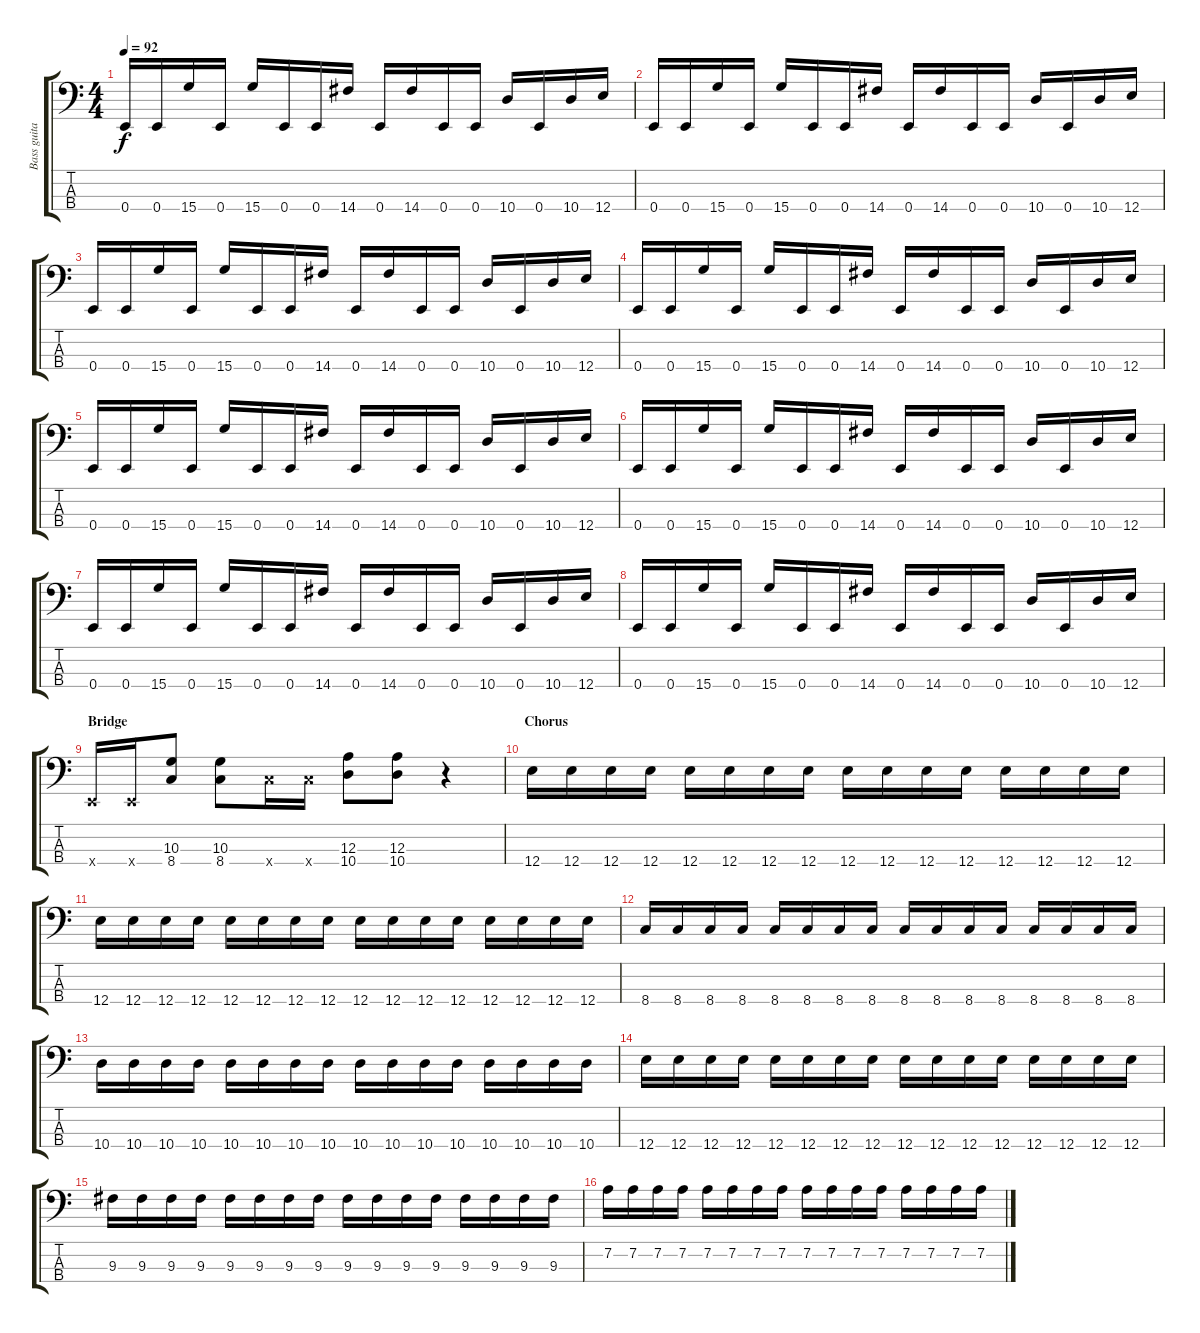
\track ("Bass guitar" "Bass guita") {instrument electricbassfinger}
\staff {score tabs}
\tuning (G2 D2 A1 E1) {hide}
\ts (4 4)
\tempo 92
\clef f4
\ks c
0.4.16{dy f} 0.4.16 15.4.16 0.4.16 15.4.16 0.4.16 0.4.16 14.4.16 0.4.16 14.4.16 0.4.16 0.4.16 10.4.16 0.4.16 10.4.16 12.4.16 |
0.4.16 0.4.16 15.4.16 0.4.16 15.4.16 0.4.16 0.4.16 14.4.16 0.4.16 14.4.16 0.4.16 0.4.16 10.4.16 0.4.16 10.4.16 12.4.16 |
0.4.16 0.4.16 15.4.16 0.4.16 15.4.16 0.4.16 0.4.16 14.4.16 0.4.16 14.4.16 0.4.16 0.4.16 10.4.16 0.4.16 10.4.16 12.4.16 |
0.4.16 0.4.16 15.4.16 0.4.16 15.4.16 0.4.16 0.4.16 14.4.16 0.4.16 14.4.16 0.4.16 0.4.16 10.4.16 0.4.16 10.4.16 12.4.16 |
0.4.16 0.4.16 15.4.16 0.4.16 15.4.16 0.4.16 0.4.16 14.4.16 0.4.16 14.4.16 0.4.16 0.4.16 10.4.16 0.4.16 10.4.16 12.4.16 |
0.4.16 0.4.16 15.4.16 0.4.16 15.4.16 0.4.16 0.4.16 14.4.16 0.4.16 14.4.16 0.4.16 0.4.16 10.4.16 0.4.16 10.4.16 12.4.16 |
0.4.16 0.4.16 15.4.16 0.4.16 15.4.16 0.4.16 0.4.16 14.4.16 0.4.16 14.4.16 0.4.16 0.4.16 10.4.16 0.4.16 10.4.16 12.4.16 |
0.4.16 0.4.16 15.4.16 0.4.16 15.4.16 0.4.16 0.4.16 14.4.16 0.4.16 14.4.16 0.4.16 0.4.16 10.4.16 0.4.16 10.4.16 12.4.16 |
\section ("" "Bridge")
0.4{x}.16 0.4{x}.16 (10.3 8.4).8 (10.3 8.4).8 8.4{x}.16 8.4{x}.16 (12.3 10.4).8 (12.3 10.4).8 r.4 |
\section ("" "Chorus")
12.4.16 12.4.16 12.4.16 12.4.16 12.4.16 12.4.16 12.4.16 12.4.16 12.4.16 12.4.16 12.4.16 12.4.16 12.4.16 12.4.16 12.4.16 12.4.16 |
12.4.16 12.4.16 12.4.16 12.4.16 12.4.16 12.4.16 12.4.16 12.4.16 12.4.16 12.4.16 12.4.16 12.4.16 12.4.16 12.4.16 12.4.16 12.4.16 |
8.4.16 8.4.16 8.4.16 8.4.16 8.4.16 8.4.16 8.4.16 8.4.16 8.4.16 8.4.16 8.4.16 8.4.16 8.4.16 8.4.16 8.4.16 8.4.16 |
10.4.16 10.4.16 10.4.16 10.4.16 10.4.16 10.4.16 10.4.16 10.4.16 10.4.16 10.4.16 10.4.16 10.4.16 10.4.16 10.4.16 10.4.16 10.4.16 |
12.4.16 12.4.16 12.4.16 12.4.16 12.4.16 12.4.16 12.4.16 12.4.16 12.4.16 12.4.16 12.4.16 12.4.16 12.4.16 12.4.16 12.4.16 12.4.16 |
9.3.16 9.3.16 9.3.16 9.3.16 9.3.16 9.3.16 9.3.16 9.3.16 9.3.16 9.3.16 9.3.16 9.3.16 9.3.16 9.3.16 9.3.16 9.3.16 |
7.2.16 7.2.16 7.2.16 7.2.16 7.2.16 7.2.16 7.2.16 7.2.16 7.2.16 7.2.16 7.2.16 7.2.16 7.2.16 7.2.16 7.2.16 7.2.16
